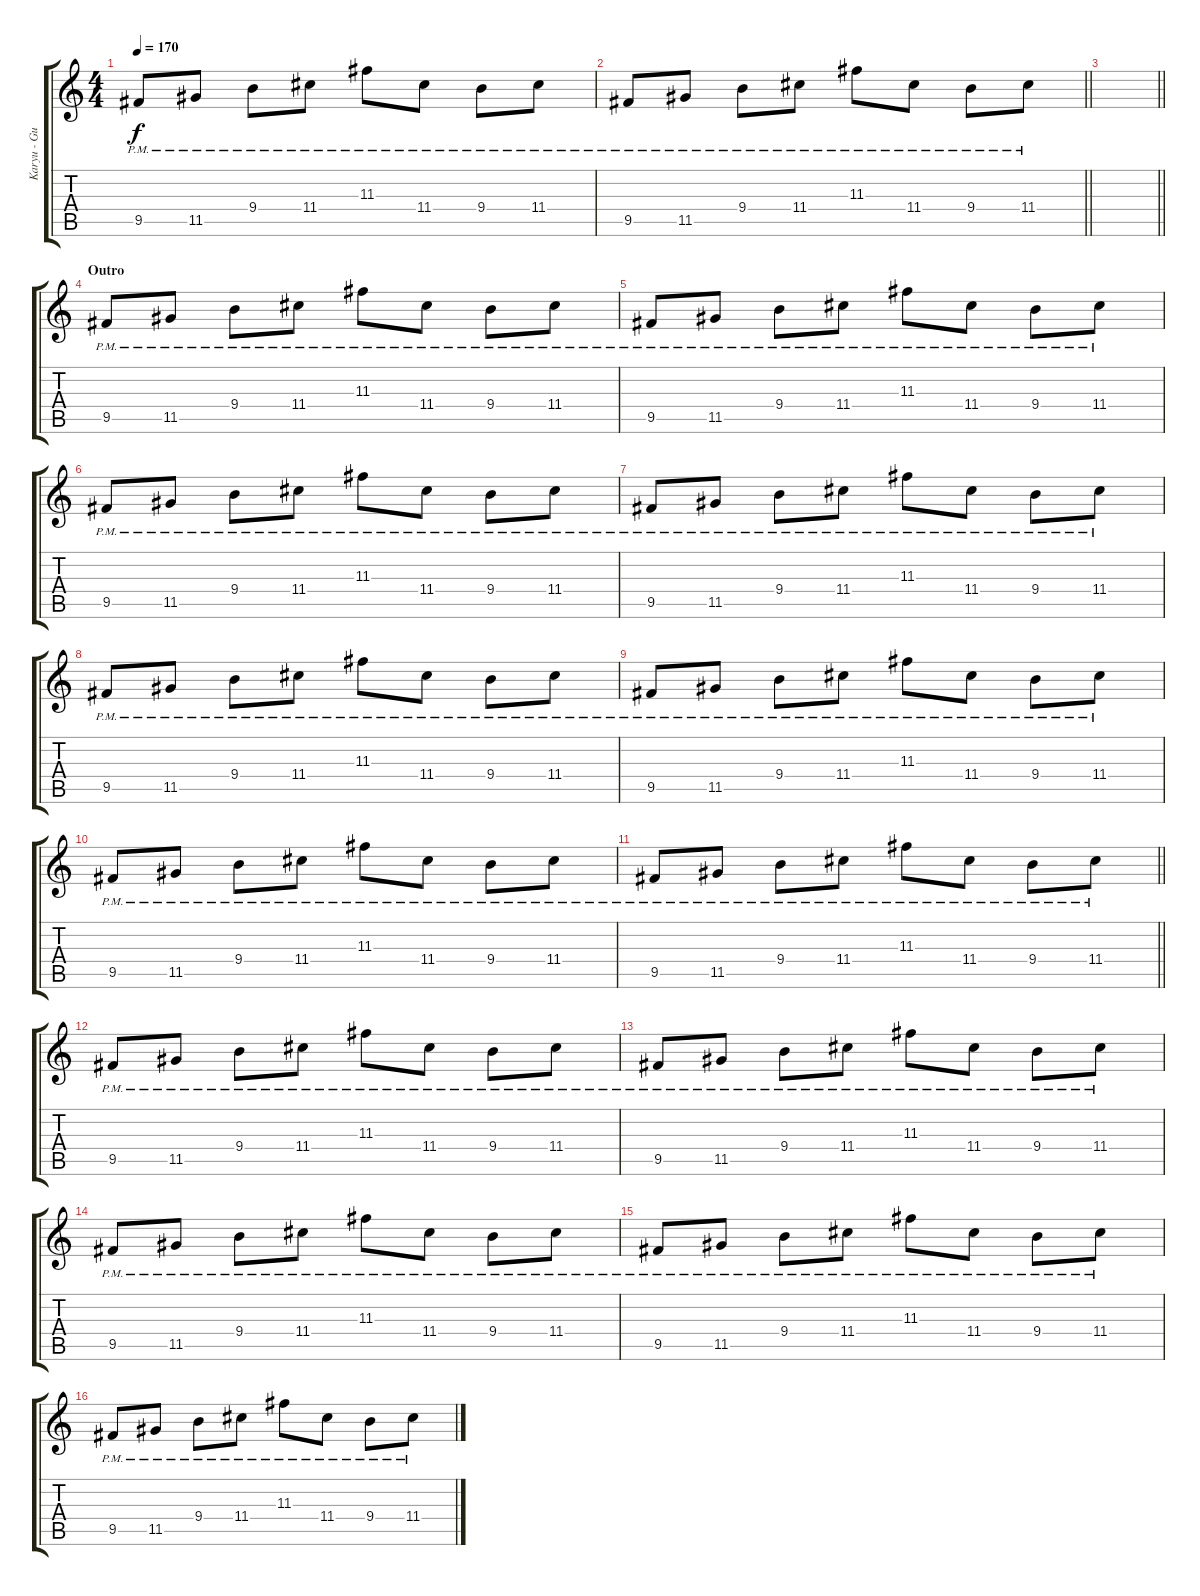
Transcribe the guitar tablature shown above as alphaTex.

\track ("Karyu - Guitar 1" "Karyu - Gu") {instrument distortionguitar}
\staff {score tabs}
\tuning (E4 B3 G3 D3 A2 E2) {hide}
\ts (4 4)
\tempo 170
\clef g2
\ks c
9.5{pm}.8{dy f} 11.5{pm}.8 9.4{pm}.8 11.4{pm}.8 11.3{pm}.8 11.4{pm}.8 9.4{pm}.8 11.4{pm}.8 |
\barLineRight lightlight
9.5{pm}.8 11.5{pm}.8 9.4{pm}.8 11.4{pm}.8 11.3{pm}.8 11.4{pm}.8 9.4{pm}.8 11.4{pm}.8 |
\barLineRight lightlight
|
\section ("" "Outro")
9.5{pm}.8 11.5{pm}.8 9.4{pm}.8 11.4{pm}.8 11.3{pm}.8 11.4{pm}.8 9.4{pm}.8 11.4{pm}.8 |
9.5{pm}.8 11.5{pm}.8 9.4{pm}.8 11.4{pm}.8 11.3{pm}.8 11.4{pm}.8 9.4{pm}.8 11.4{pm}.8 |
9.5{pm}.8 11.5{pm}.8 9.4{pm}.8 11.4{pm}.8 11.3{pm}.8 11.4{pm}.8 9.4{pm}.8 11.4{pm}.8 |
9.5{pm}.8 11.5{pm}.8 9.4{pm}.8 11.4{pm}.8 11.3{pm}.8 11.4{pm}.8 9.4{pm}.8 11.4{pm}.8 |
9.5{pm}.8 11.5{pm}.8 9.4{pm}.8 11.4{pm}.8 11.3{pm}.8 11.4{pm}.8 9.4{pm}.8 11.4{pm}.8 |
9.5{pm}.8 11.5{pm}.8 9.4{pm}.8 11.4{pm}.8 11.3{pm}.8 11.4{pm}.8 9.4{pm}.8 11.4{pm}.8 |
9.5{pm}.8 11.5{pm}.8 9.4{pm}.8 11.4{pm}.8 11.3{pm}.8 11.4{pm}.8 9.4{pm}.8 11.4{pm}.8 |
\barLineRight lightlight
9.5{pm}.8 11.5{pm}.8 9.4{pm}.8 11.4{pm}.8 11.3{pm}.8 11.4{pm}.8 9.4{pm}.8 11.4{pm}.8 |
\section ("" "")
9.5{pm}.8 11.5{pm}.8 9.4{pm}.8 11.4{pm}.8 11.3{pm}.8 11.4{pm}.8 9.4{pm}.8 11.4{pm}.8 |
9.5{pm}.8 11.5{pm}.8 9.4{pm}.8 11.4{pm}.8 11.3{pm}.8 11.4{pm}.8 9.4{pm}.8 11.4{pm}.8 |
9.5{pm}.8 11.5{pm}.8 9.4{pm}.8 11.4{pm}.8 11.3{pm}.8 11.4{pm}.8 9.4{pm}.8 11.4{pm}.8 |
9.5{pm}.8 11.5{pm}.8 9.4{pm}.8 11.4{pm}.8 11.3{pm}.8 11.4{pm}.8 9.4{pm}.8 11.4{pm}.8 |
9.5{pm}.8 11.5{pm}.8 9.4{pm}.8 11.4{pm}.8 11.3{pm}.8 11.4{pm}.8 9.4{pm}.8 11.4{pm}.8
